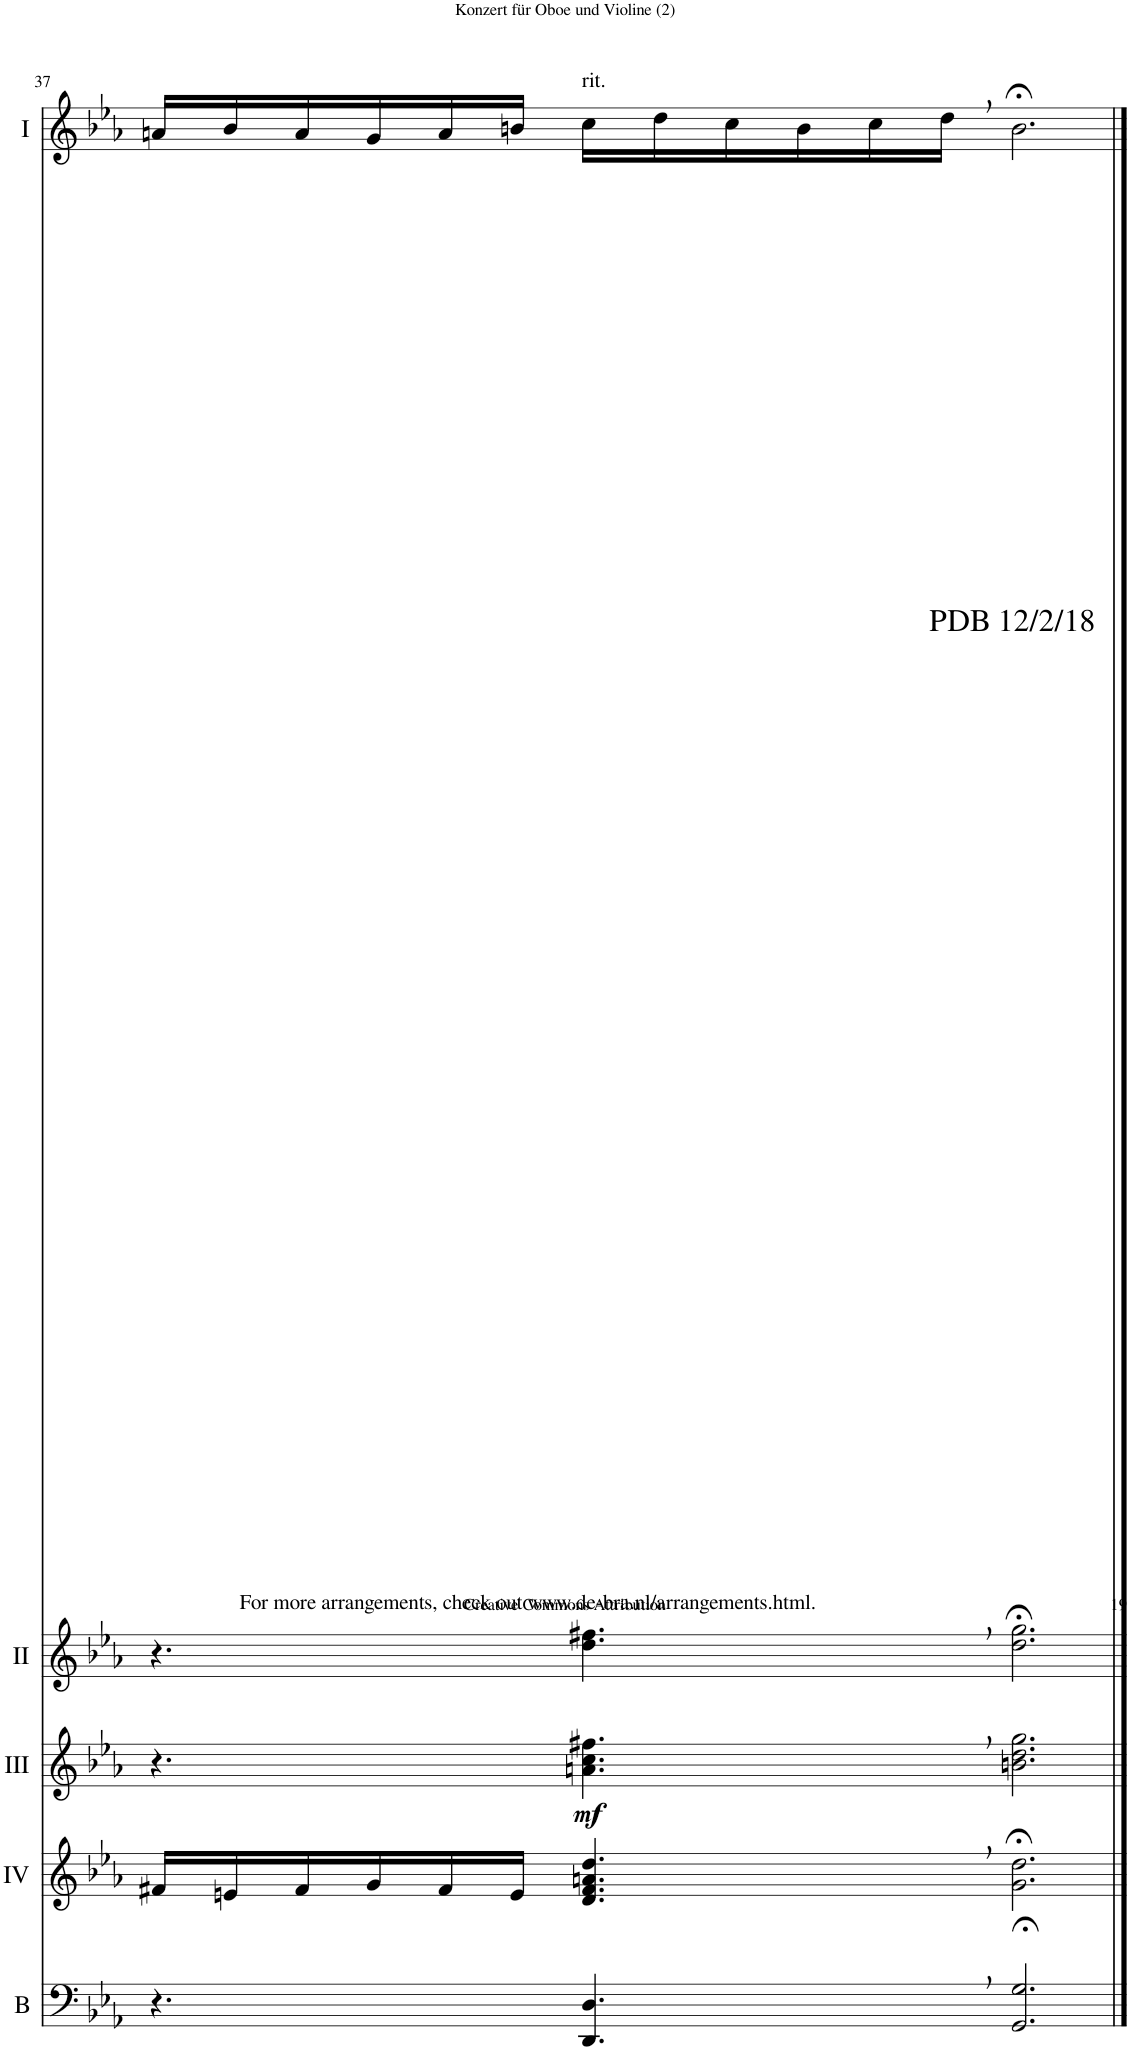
**kern	**kern	**kern	**dynam	**kern	**kern
*part5	*part4	*part3	*part3	*part2	*part1
*staff5	*staff4	*staff3	*staff3	*staff2	*staff1
*I"Basson	*I"Acc. 4	*I"Acc. 3	*	*I"Acc. 2	*I"Acc. 1
*I'B	*	*	*	*	*
!!LO:PB:g=z
*clefF4	*clefG2	*clefG2	*	*clefG2	*clefG2
*Trd7c12	*Trd7c12	*	*	*	*
*k[b-e-a-]	*k[b-e-a-]	*k[b-e-a-]	*	*k[b-e-a-]	*k[b-e-a-]
*M12/8	*M12/8	*M12/8	*	*M12/8	*M12/8
=37	=37	=37	=37	=37	=37
4.r	16f#X/LL	4.r	.	4.r	16an/LL
.	16en/	.	.	.	16b-/
.	16f#/	.	.	.	16a/
.	16g/	.	.	.	16g/
.	16f#/	.	.	.	16a/
.	16e/JJ	.	.	.	16bn/JJ
!	!	!	!	!	!LO:TX:a:t=rit.
!	!	!	!LO:DY:b	!	!
4.DD/, 4.D/,	4.d/, 4.f#/, 4.an/, 4.dd/,	4.an\, 4.cc\, 4.ff#X\,	mf	4.dd\, 4.ff#X\,	16cc\LL
.	.	.	.	.	16dd\
.	.	.	.	.	16cc\
.	.	.	.	.	16b\
.	.	.	.	.	16cc\
.	.	.	.	.	16dd,\JJ
!	!	!	!	!	!LO:TX:b:t=PDB 12/2/18
!	!	!	!	!	!LO:TX:b:t=For more arrangements, check out www.de-bra.nl/arrangements.html.
2.GG/;< 2.G/;<	2.g\;< 2.dd\;<	2.bn\ 2.dd\ 2.gg\	.	2.dd\;< 2.gg\;<	2.b;<\
==	==	==	==	==	==
*-	*-	*-	*-	*-	*-
